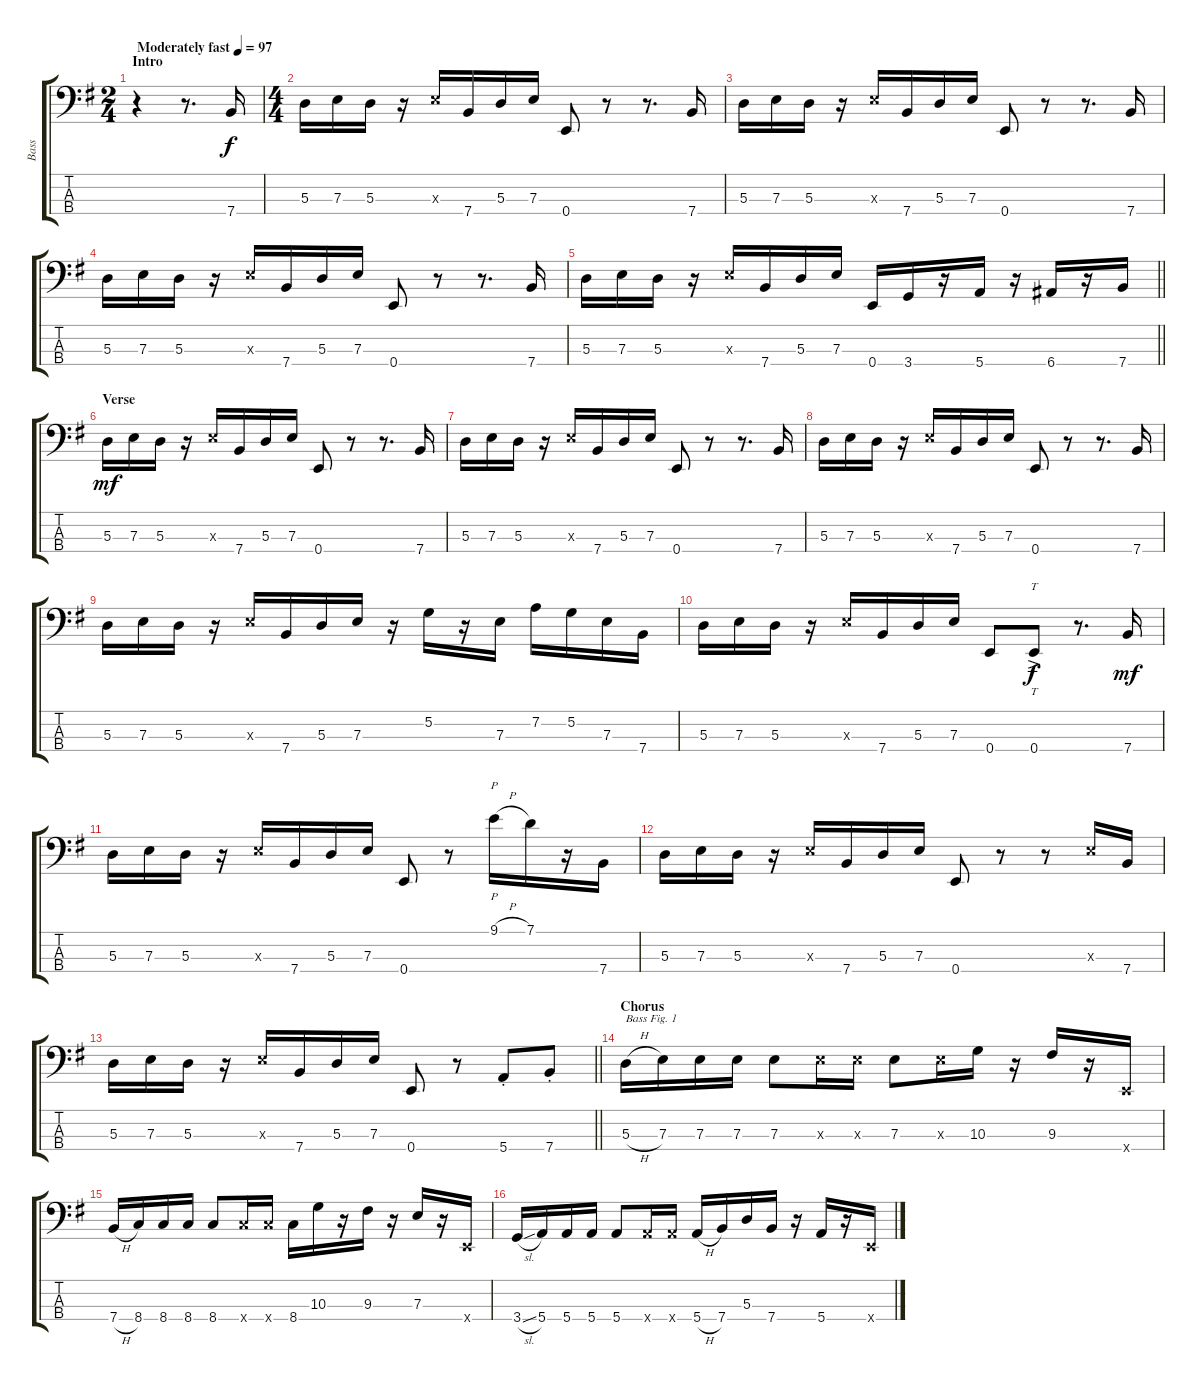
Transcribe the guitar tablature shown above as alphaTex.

\track ("Bass" "Bass") {instrument electricbassfinger}
\staff {score tabs}
\tuning (G2 D2 A1 E1) {hide}
\ts (2 4)
\section ("" "Intro")
\tempo (97 "Moderately fast")
\clef f4
\ks eminor
r.4{dy f instrument electricbassfinger} r.8{d} 7.4.16 |
\ts (4 4)
5.3.16 7.3.16 5.3.16 r.16 7.3{x}.16 7.4.16 5.3.16 7.3.16 0.4.8 r.8 r.8{d} 7.4.16 |
5.3.16 7.3.16 5.3.16 r.16 7.3{x}.16 7.4.16 5.3.16 7.3.16 0.4.8 r.8 r.8{d} 7.4.16 |
5.3.16 7.3.16 5.3.16 r.16 7.3{x}.16 7.4.16 5.3.16 7.3.16 0.4.8 r.8 r.8{d} 7.4.16 |
\barLineRight lightlight
5.3.16 7.3.16 5.3.16 r.16 7.3{x}.16 7.4.16 5.3.16 7.3.16 0.4.16 3.4.16 r.16 5.4.16 r.16 6.4.16 r.16 7.4.16 |
\section ("" "Verse")
5.3.16{dy mf} 7.3.16 5.3.16 r.16 7.3{x}.16 7.4.16 5.3.16 7.3.16 0.4.8 r.8 r.8{d} 7.4.16 |
5.3.16 7.3.16 5.3.16 r.16 7.3{x}.16 7.4.16 5.3.16 7.3.16 0.4.8 r.8 r.8{d} 7.4.16 |
5.3.16 7.3.16 5.3.16 r.16 7.3{x}.16 7.4.16 5.3.16 7.3.16 0.4.8 r.8 r.8{d} 7.4.16 |
5.3.16 7.3.16 5.3.16 r.16 7.3{x}.16 7.4.16 5.3.16 7.3.16 r.16 5.2.16 r.16 7.3.16 7.2.16 5.2.16 7.3.16 7.4.16 |
5.3.16 7.3.16 5.3.16 r.16 7.3{x}.16 7.4.16 5.3.16 7.3.16 0.4.8 0.4{ac}.8{tt dy f} r.8{d} 7.4.16{dy mf} |
5.3.16 7.3.16 5.3.16 r.16 7.3{x}.16 7.4.16 5.3.16 7.3.16 0.4.8 r.8 9.1{h}.16{p} 7.1.16 r.16 7.4.16 |
5.3.16 7.3.16 5.3.16 r.16 7.3{x}.16 7.4.16 5.3.16 7.3.16 0.4.8 r.8 r.8 7.3{x}.16 7.4.16 |
\barLineRight lightlight
5.3.16 7.3.16 5.3.16 r.16 7.3{x}.16 7.4.16 5.3.16 7.3.16 0.4.8 r.8 5.4{st}.8 7.4{st}.8 |
\section ("" "Chorus")
5.3{h}.16{txt "Bass Fig. 1"} 7.3.16 7.3.16 7.3.16 7.3.8 7.3{x}.16 7.3{x}.16 7.3.8 7.3{x}.16 10.3.16 r.16 9.3.16 r.16 0.4{x}.16 |
7.4{h}.16 8.4.16 8.4.16 8.4.16 8.4.8 8.4{x}.16 8.4{x}.16 8.4.16 10.3.16 r.16 9.3.16 r.16 7.3.16 r.16 0.4{x}.16 |
3.4{sl}.16 5.4.16 5.4.16 5.4.16 5.4.8 5.4{x}.16 5.4{x}.16 5.4{h}.16 7.4.16 5.3.16 7.4.16 r.16 5.4.16 r.16 0.4{x}.16
